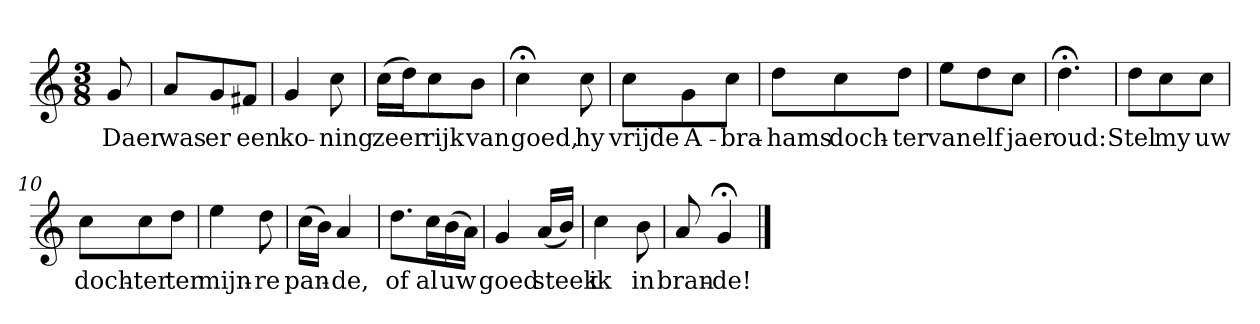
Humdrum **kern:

**kern	**text
*part1	*part1
*staff1	*staff1
*clefG2	*
*k[]	*
*C:	*
*M3/8	*
*MM120	*
=	=
8g	Daer
=1	=1
8a/L	was
8g/	er
8f#X/J	een
=2	=2
4g	ko-
8cc	-ning
=3	=3
(16cc\LL	zeer
16dd\J)	.
8cc\	rijk
8b\J	van
=4	=4
4cc;<	goed,
8cc	hy
=5	=5
8cc\L	vrijde
8g\	A-
8cc\J	-bra-
=6	=6
8dd\L	-hams
8cc\	doch-
8dd\J	-ter
=7	=7
8ee\L	van
8dd\	elf
8cc\J	jaer
=8	=8
4.dd;<	oud:
=9	=9
8dd\L	Stel
8cc\	my
8cc\J	uw
=10	=10
8cc\L	doch-
8cc\	-ter
8dd\J	ter
=11	=11
4ee	mijn-
8dd	-re
=12	=12
(16cc\LL	pan-
16b\JJ)	.
4a	-de,
=13	=13
8.dd\L	of
16cc\L	al
(16b\	uw
16a\JJ)	.
=14	=14
4g	goed
(16a/LL	steek
16b/JJ)	.
=15	=15
4cc	ik
8b	in
=16	=16
8a	bran-
4g;<	-de!
==	==
*-	*-
